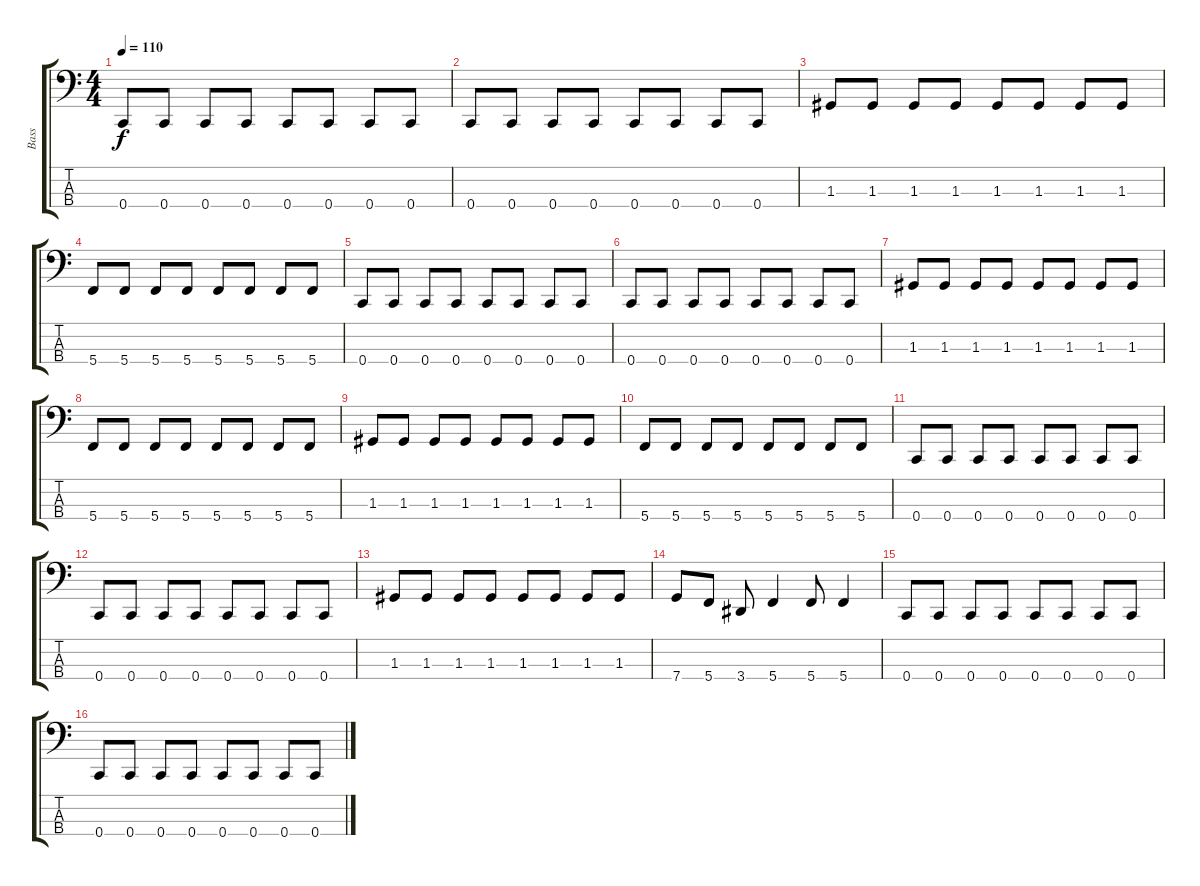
\track ("Bass" "Bass") {instrument electricbassfinger}
\staff {score tabs}
\tuning (F2 C2 G1 C1) {hide}
\ts (4 4)
\tempo 110
\clef f4
\ks c
0.4.8{dy f} 0.4.8 0.4.8 0.4.8 0.4.8 0.4.8 0.4.8 0.4.8 |
0.4.8 0.4.8 0.4.8 0.4.8 0.4.8 0.4.8 0.4.8 0.4.8 |
1.3.8 1.3.8 1.3.8 1.3.8 1.3.8 1.3.8 1.3.8 1.3.8 |
5.4.8 5.4.8 5.4.8 5.4.8 5.4.8 5.4.8 5.4.8 5.4.8 |
0.4.8 0.4.8 0.4.8 0.4.8 0.4.8 0.4.8 0.4.8 0.4.8 |
0.4.8 0.4.8 0.4.8 0.4.8 0.4.8 0.4.8 0.4.8 0.4.8 |
1.3.8 1.3.8 1.3.8 1.3.8 1.3.8 1.3.8 1.3.8 1.3.8 |
5.4.8 5.4.8 5.4.8 5.4.8 5.4.8 5.4.8 5.4.8 5.4.8 |
1.3.8 1.3.8 1.3.8 1.3.8 1.3.8 1.3.8 1.3.8 1.3.8 |
5.4.8 5.4.8 5.4.8 5.4.8 5.4.8 5.4.8 5.4.8 5.4.8 |
0.4.8 0.4.8 0.4.8 0.4.8 0.4.8 0.4.8 0.4.8 0.4.8 |
0.4.8 0.4.8 0.4.8 0.4.8 0.4.8 0.4.8 0.4.8 0.4.8 |
1.3.8 1.3.8 1.3.8 1.3.8 1.3.8 1.3.8 1.3.8 1.3.8 |
7.4.8 5.4.8 3.4.8 5.4.4 5.4.8 5.4.4 |
0.4.8 0.4.8 0.4.8 0.4.8 0.4.8 0.4.8 0.4.8 0.4.8 |
0.4.8 0.4.8 0.4.8 0.4.8 0.4.8 0.4.8 0.4.8 0.4.8
